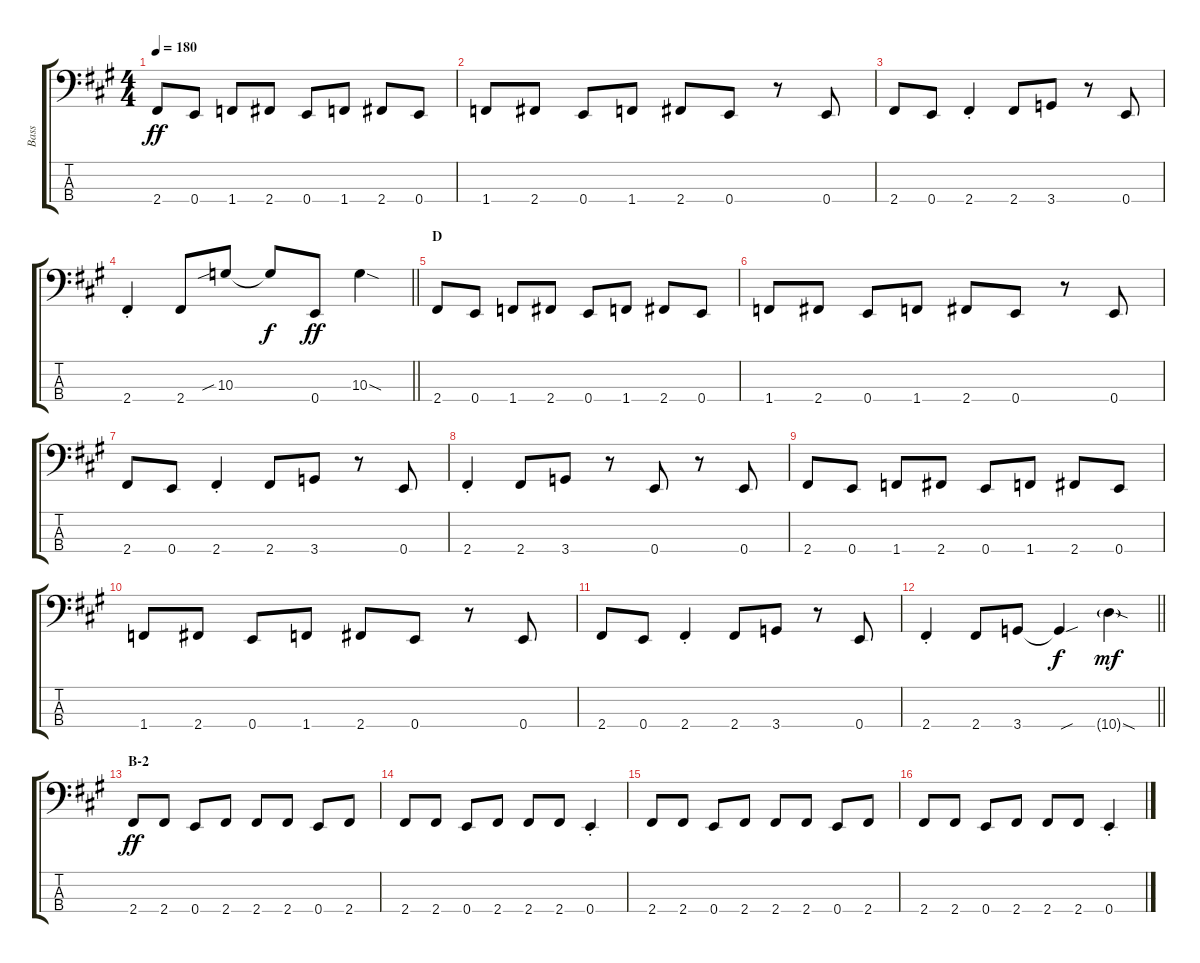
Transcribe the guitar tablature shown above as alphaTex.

\track ("Bass" "Bass") {instrument electricbasspick}
\staff {score tabs}
\tuning (G2 D2 A1 E1) {hide}
\ts (4 4)
\tempo 180
\clef f4
\ks a
2.4.8{dy ff} 0.4.8 1.4.8 2.4.8 0.4.8 1.4.8 2.4.8 0.4.8 |
1.4.8 2.4.8 0.4.8 1.4.8 2.4.8 0.4.8 r.8 0.4.8 |
2.4.8 0.4.8 2.4{st}.4 2.4.8 3.4.8 r.8 0.4.8 |
\barLineRight lightlight
2.4{st}.4 2.4.8 10.3{sib}.8 10.3{t}.8{dy f} 0.4.8{dy ff} 10.3{sod}.4 |
\section ("" "D")
2.4.8 0.4.8 1.4.8 2.4.8 0.4.8 1.4.8 2.4.8 0.4.8 |
1.4.8 2.4.8 0.4.8 1.4.8 2.4.8 0.4.8 r.8 0.4.8 |
2.4.8 0.4.8 2.4{st}.4 2.4.8 3.4.8 r.8 0.4.8 |
2.4{st}.4 2.4.8 3.4.8 r.8 0.4.8 r.8 0.4.8 |
2.4.8 0.4.8 1.4.8 2.4.8 0.4.8 1.4.8 2.4.8 0.4.8 |
1.4.8 2.4.8 0.4.8 1.4.8 2.4.8 0.4.8 r.8 0.4.8 |
2.4.8 0.4.8 2.4{st}.4 2.4.8 3.4.8 r.8 0.4.8 |
\barLineRight lightlight
2.4{st}.4 2.4.8 3.4.8 3.4{sou t}.4{dy f} 10.4{sod g}.4{dy mf} |
\section ("" "B-2")
2.4.8{dy ff} 2.4.8 0.4.8 2.4.8 2.4.8 2.4.8 0.4.8 2.4.8 |
2.4.8 2.4.8 0.4.8 2.4.8 2.4.8 2.4.8 0.4{st}.4 |
2.4.8 2.4.8 0.4.8 2.4.8 2.4.8 2.4.8 0.4.8 2.4.8 |
2.4.8 2.4.8 0.4.8 2.4.8 2.4.8 2.4.8 0.4{st}.4
